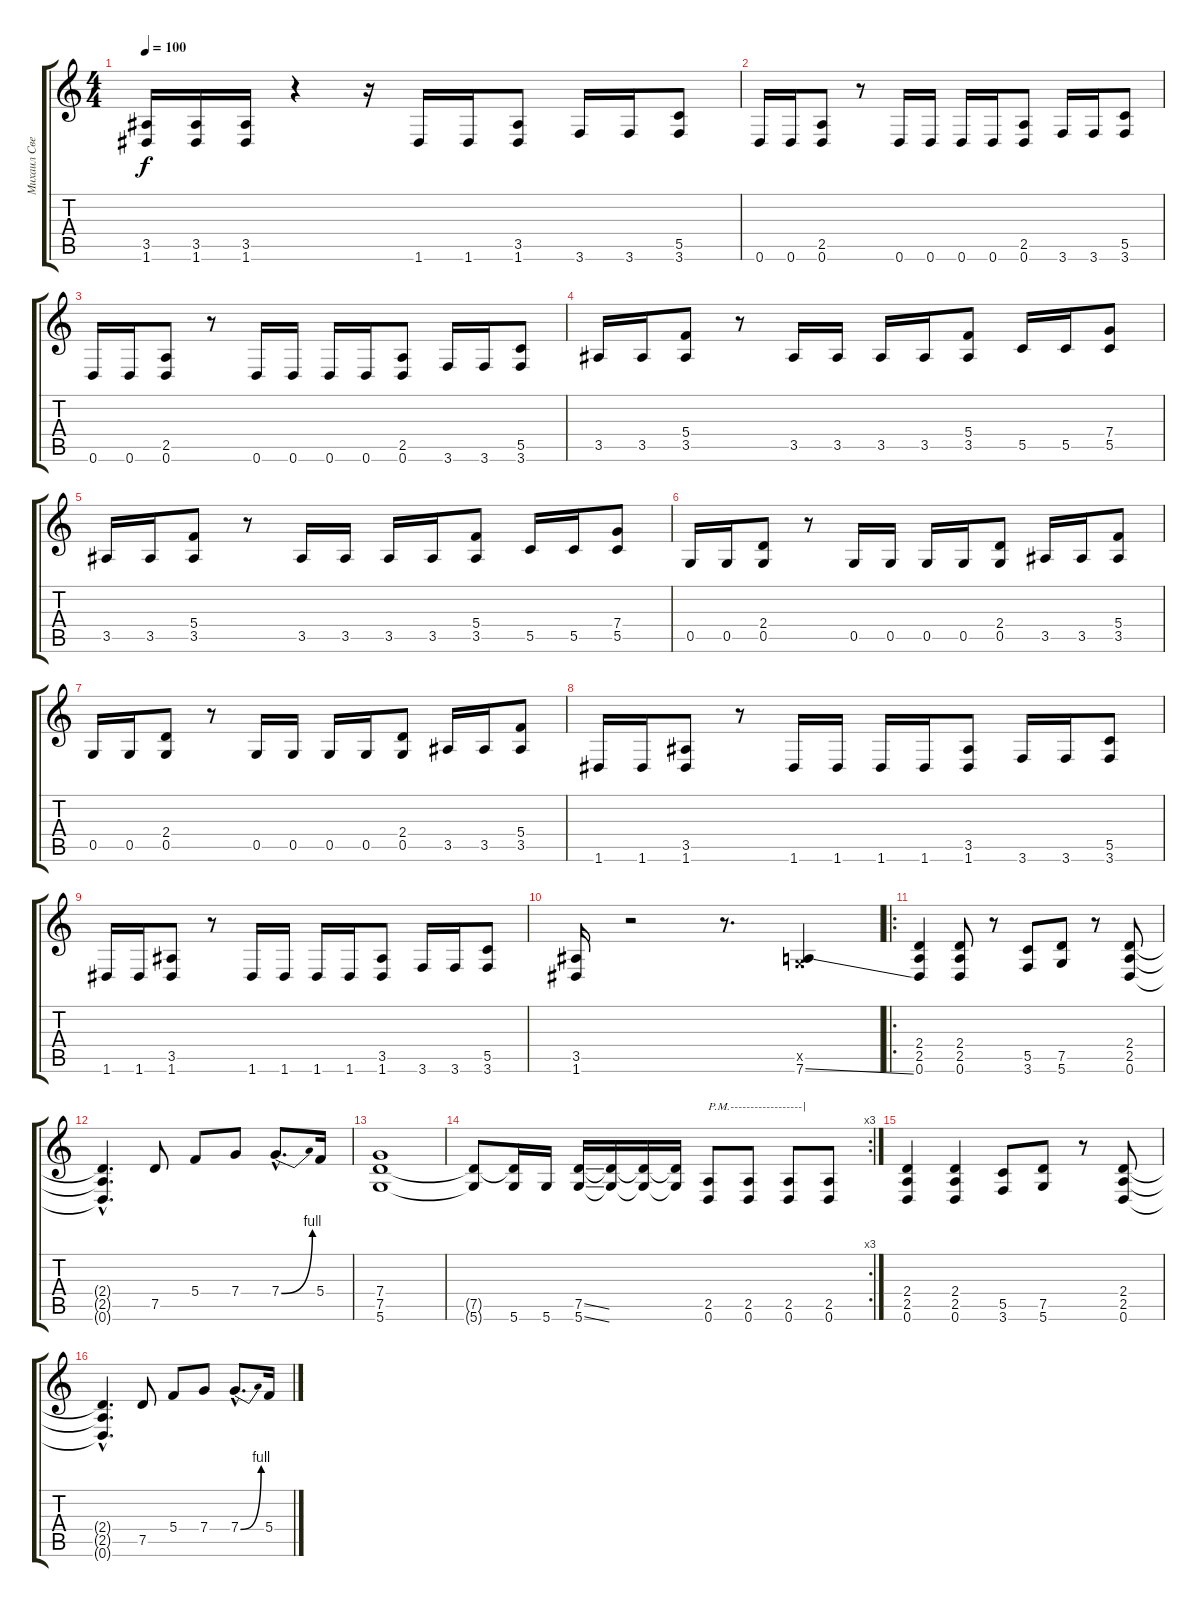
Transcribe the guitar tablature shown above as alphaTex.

\track ("Михаил Светлов" "Михаил Све") {instrument distortionguitar}
\staff {score tabs}
\tuning (D4 A3 F3 C3 G2 D2) {hide}
\ts (4 4)
\tempo 100
\clef g2
\ks c
(3.5 1.6).16{dy f} (3.5 1.6).16 (3.5 1.6).16 r.4 r.16 1.6.16 1.6.16 (3.5 1.6).8 3.6.16 3.6.16 (5.5 3.6).8 |
0.6.16 0.6.16 (2.5 0.6).8 r.8 0.6.16 0.6.16 0.6.16 0.6.16 (2.5 0.6).8 3.6.16 3.6.16 (5.5 3.6).8 |
0.6.16 0.6.16 (2.5 0.6).8 r.8 0.6.16 0.6.16 0.6.16 0.6.16 (2.5 0.6).8 3.6.16 3.6.16 (5.5 3.6).8 |
3.5.16 3.5.16 (5.4 3.5).8 r.8 3.5.16 3.5.16 3.5.16 3.5.16 (5.4 3.5).8 5.5.16 5.5.16 (7.4 5.5).8 |
3.5.16 3.5.16 (5.4 3.5).8 r.8 3.5.16 3.5.16 3.5.16 3.5.16 (5.4 3.5).8 5.5.16 5.5.16 (7.4 5.5).8 |
0.5.16 0.5.16 (2.4 0.5).8 r.8 0.5.16 0.5.16 0.5.16 0.5.16 (2.4 0.5).8 3.5.16 3.5.16 (5.4 3.5).8 |
0.5.16 0.5.16 (2.4 0.5).8 r.8 0.5.16 0.5.16 0.5.16 0.5.16 (2.4 0.5).8 3.5.16 3.5.16 (5.4 3.5).8 |
1.6.16 1.6.16 (3.5 1.6).8 r.8 1.6.16 1.6.16 1.6.16 1.6.16 (3.5 1.6).8 3.6.16 3.6.16 (5.5 3.6).8 |
1.6.16 1.6.16 (3.5 1.6).8 r.8 1.6.16 1.6.16 1.6.16 1.6.16 (3.5 1.6).8 3.6.16 3.6.16 (5.5 3.6).8 |
(3.5 1.6).16 r.2 r.8{d} (0.5{x} 7.6{ss}).4 |
\ro
(2.4 2.5 0.6).4 (2.4 2.5 0.6).8 r.8 (5.5 3.6).8 (7.5 5.6).8 r.8 (2.4 2.5 0.6).8 |
(2.4{hac t} 2.5{hac t} 0.6{hac t}).4{d} 7.5.8 5.4.8 7.4.8 7.4{be (bend 0 0 60 4) hac}.8{d} 5.4.16 |
(7.4 7.5 5.6).1 |
\rc 3
(7.5{t} 5.6{t}).8 (7.5{t} 5.6).16 5.6.16 (7.5{ss} 5.6{ss}).16 (7.5{t} 5.6{t}).16 (7.5{t} 5.6{t}).16 (7.5{t} 5.6{t}).16 (2.5 0.6).8{txt "P.M.------------------|"} (2.5 0.6).8 (2.5 0.6).8 (2.5 0.6).8 |
(2.4 2.5 0.6).4 (2.4 2.5 0.6).4 (5.5 3.6).8 (7.5 5.6).8 r.8 (2.4 2.5 0.6).8 |
(2.4{hac t} 2.5{hac t} 0.6{hac t}).4{d} 7.5.8 5.4.8 7.4.8 7.4{be (bend 0 0 60 4) hac}.8{d} 5.4.16
